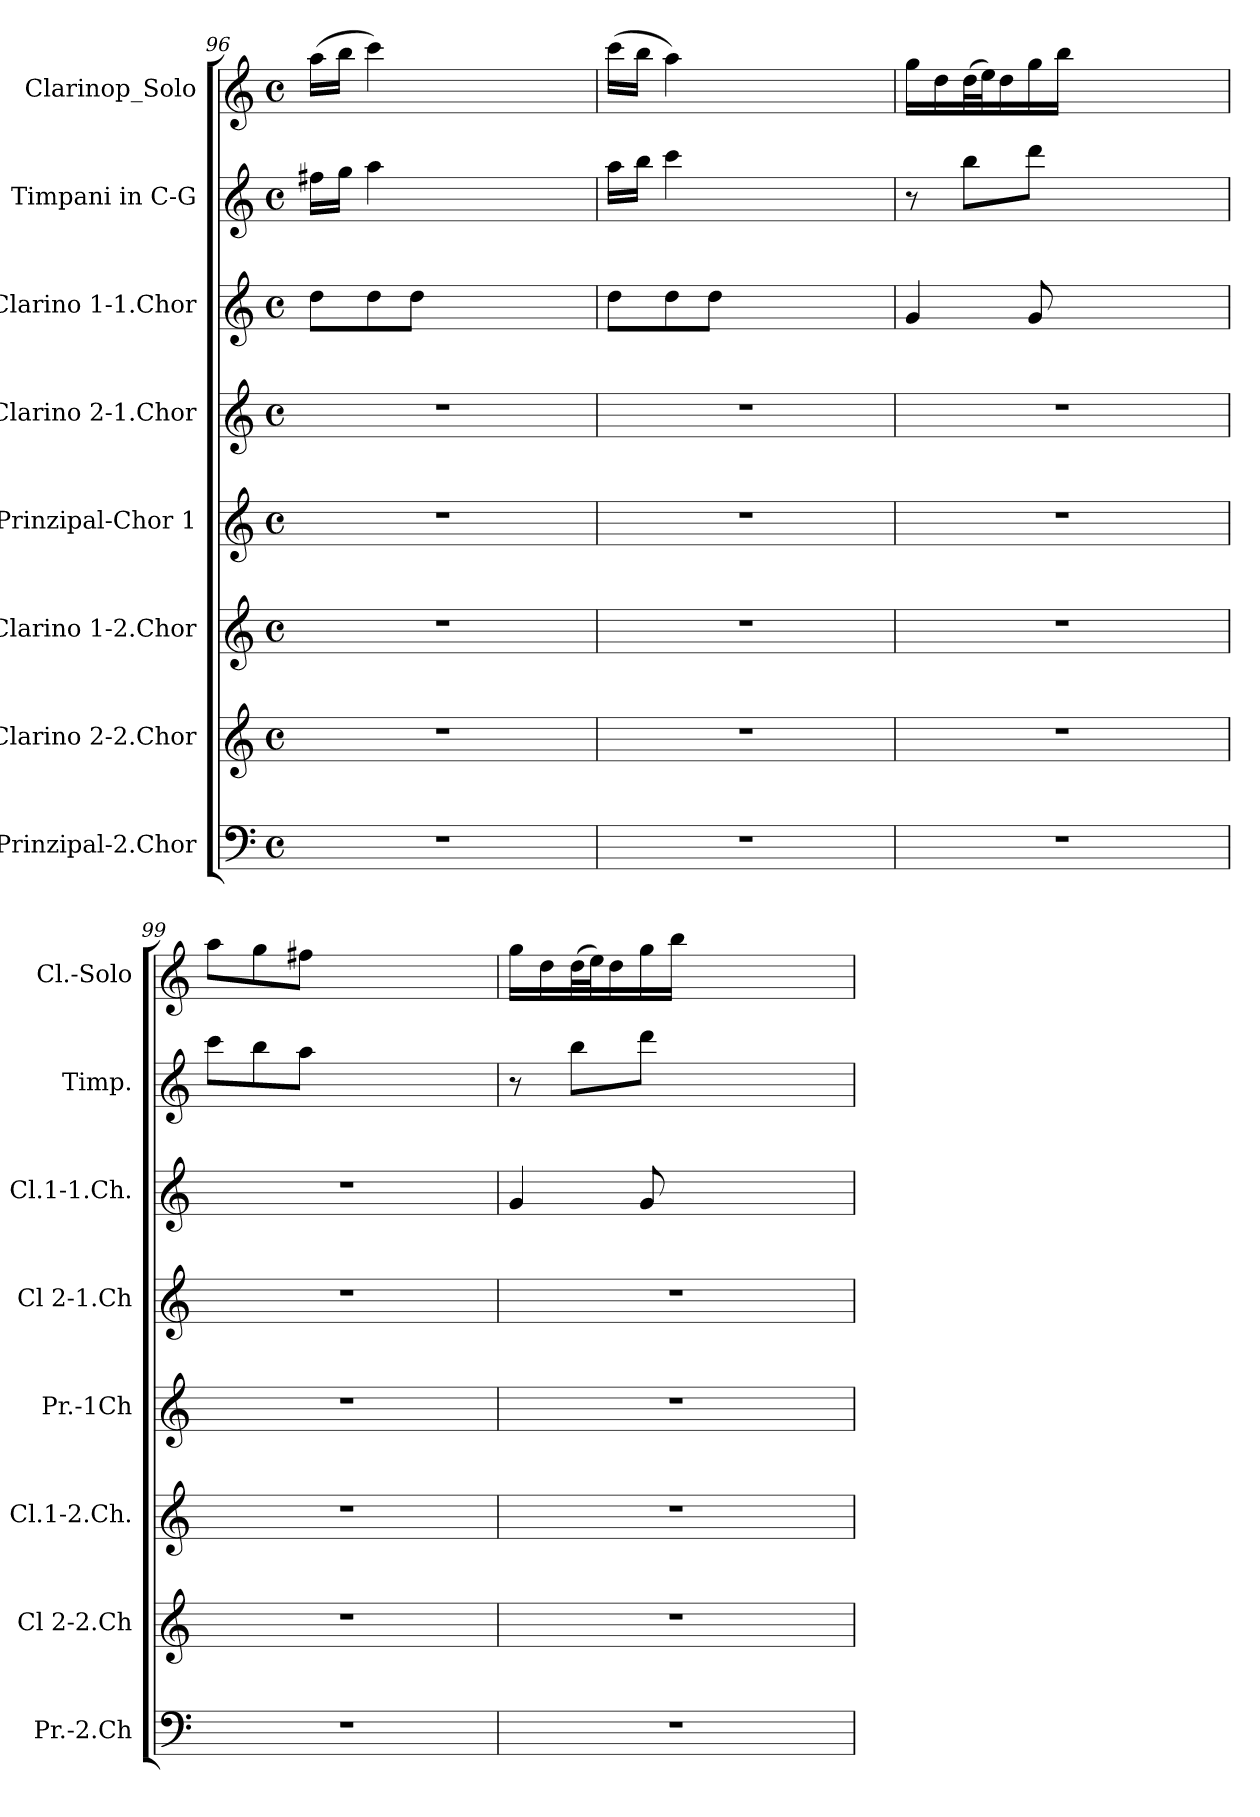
**kern	**kern	**kern	**kern	**kern	**kern	**kern	**kern
*part8	*part7	*part6	*part5	*part4	*part3	*part2	*part1
*staff8	*staff7	*staff6	*staff5	*staff4	*staff3	*staff2	*staff1
*I"Prinzipal-2.Chor	*I"Clarino 2-2.Chor	*I"Clarino 1-2.Chor	*I"Prinzipal-Chor 1	*I"Clarino 2-1.Chor	*I"Clarino 1-1.Chor	*I"Timpani in C-G	*I"Clarinop_Solo
*I'Pr.-2.Ch	*I'Cl 2-2.Ch	*I'Cl.1-2.Ch.	*I'Pr.-1Ch	*I'Cl 2-1.Ch	*I'Cl.1-1.Ch.	*I'Timp.	*I'Cl.-Solo
*clefF4	*clefG2	*clefG2	*clefG2	*clefG2	*clefG2	*clefG2	*clefG2
*	*	*ITrd1c2	*ITrd1c2	*	*ITrd1c2	*ITrd1c2	*
*k[]	*k[]	*k[b-e-]	*k[b-e-]	*k[]	*k[b-e-]	*k[b-e-]	*k[]
*C:	*C:	*B-:	*B-:	*C:	*B-:	*B-:	*C:
*M4/4	*M4/4	*M4/4	*M4/4	*M4/4	*M4/4	*M4/4	*M4/4
*met(c)	*met(c)	*met(c)	*met(c)	*met(c)	*met(c)	*met(c)	*met(c)
=96	=96	=96	=96	=96	=96	=96	=96
1r	1r	1r	1r	1r	8ccL	16eeLL	(>16aaLL
.	.	.	.	.	.	16ffJJ	16bbJJ
.	.	.	.	.	8cc	4gg	4ccc)
.	.	.	.	.	8ccJ	.	.
.	.	.	.	.	2ryy	2ryy	2ryy
.	.	.	.	.	8ryy	8ryy	8ryy
=97	=97	=97	=97	=97	=97	=97	=97
1r	1r	1r	1r	1r	8ccL	16ggLL	(>16cccLL
.	.	.	.	.	.	16aaJJ	16bbJJ
.	.	.	.	.	8cc	4bb-	4aa)
.	.	.	.	.	8ccJ	.	.
.	.	.	.	.	2ryy	2ryy	2ryy
.	.	.	.	.	8ryy	8ryy	8ryy
!!LO:LB:g=z
=98	=98	=98	=98	=98	=98	=98	=98
1r	1r	1r	1r	1r	4f	8r	16ggLL
.	.	.	.	.	.	.	16dd
.	.	.	.	.	.	8aaL	(>32ddL
.	.	.	.	.	.	.	32eeJ)
.	.	.	.	.	.	.	16dd
.	.	.	.	.	8f	8cccJ	16gg
.	.	.	.	.	.	.	16bbJJ
.	.	.	.	.	2ryy	2ryy	2ryy
.	.	.	.	.	8ryy	8ryy	8ryy
=99	=99	=99	=99	=99	=99	=99	=99
1r	1r	1r	1r	1r	1r	8bb-L	8aaL
.	.	.	.	.	.	8aa	8gg
.	.	.	.	.	.	8ggJ	8ff#J
.	.	.	.	.	.	2ryy	2ryy
.	.	.	.	.	.	8ryy	8ryy
=100	=100	=100	=100	=100	=100	=100	=100
1r	1r	1r	1r	1r	4f	8r	16ggLL
.	.	.	.	.	.	.	16dd
.	.	.	.	.	.	8aaL	(>32ddL
.	.	.	.	.	.	.	32eeJ)
.	.	.	.	.	.	.	16dd
.	.	.	.	.	8f	8cccJ	16gg
.	.	.	.	.	.	.	16bbJJ
.	.	.	.	.	2ryy	2ryy	2ryy
.	.	.	.	.	8ryy	8ryy	8ryy
=	=	=	=	=	=	=	=
*-	*-	*-	*-	*-	*-	*-	*-
